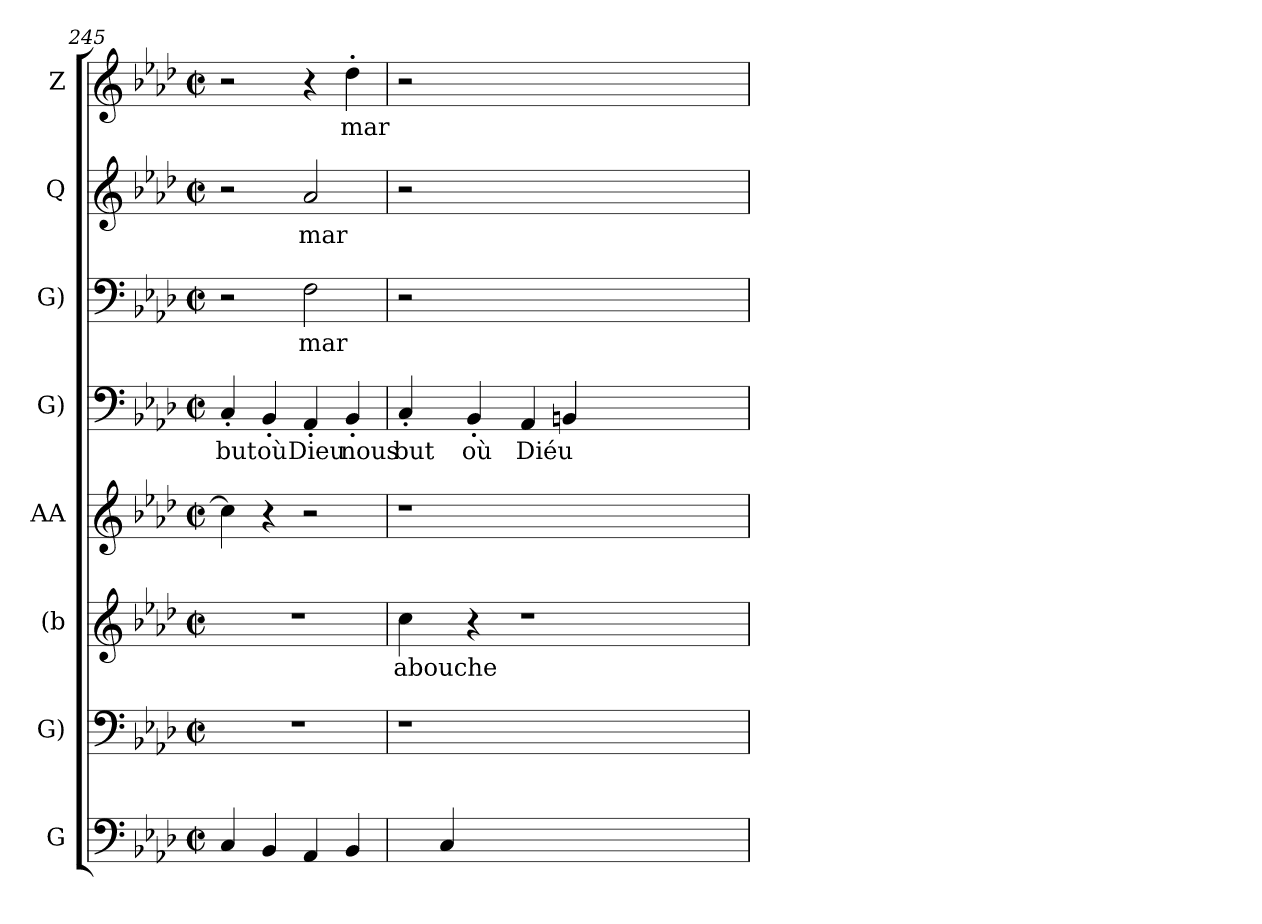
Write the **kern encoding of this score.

**kern	**kern	**kern	**text	**kern	**kern	**text	**kern	**text	**kern	**text	**kern	**text
*part8	*part7	*part6	*part6	*part5	*part4	*part4	*part3	*part3	*part2	*part2	*part1	*part1
*staff8	*staff7	*staff6	*staff6	*staff5	*staff4	*staff4	*staff3	*staff3	*staff2	*staff2	*staff1	*staff1
*I"G	*I"G)	*I"(b	*	*I"AA	*I"G)	*	*I"G)	*	*I"Q	*	*I"Z	*
*clefF4	*clefF4	*clefG2	*	*clefG2	*clefF4	*	*clefF4	*	*clefG2	*	*clefG2	*
*k[b-e-a-d-]	*k[b-e-a-d-]	*k[b-e-a-d-]	*	*k[b-e-a-d-]	*k[b-e-a-d-]	*	*k[b-e-a-d-]	*	*k[b-e-a-d-]	*	*k[b-e-a-d-]	*
*M2/2	*M2/2	*M2/2	*	*M2/2	*M2/2	*	*M2/2	*	*M2/2	*	*M2/2	*
*met(c|)	*met(c|)	*met(c|)	*	*met(c|)	*met(c|)	*	*met(c|)	*	*met(c|)	*	*met(c|)	*
=245	=245	=245	=245	=245	=245	=245	=245	=245	=245	=245	=245	=245
4Ci/	1r	1r	.	4cci\]	4C'<i/	but	2r	.	2r	.	2r	.
4BB-i/	.	.	.	4r	4BB-'<i/	où	.	.	.	.	.	.
4AA-i/	.	.	.	2r	4AA-'<i/	Dieu	2Fi\	mar-	2a-i/	mar-	4r	.
4BB-i/	.	.	.	.	4BB-'<i/	nous	.	.	.	.	4dd-'>i\	mar-
!!LO:PB:g=z
=246	=246	=246	=246	=246	=246	=246	=246	=246	=246	=246	=246	=246
4ryy	1r	4cci\	abouche	1r	4C'<i/	but	2r	.	2r	.	2r	.
4Ci/	.	8ryy	.	.	8ryy	.	.	.	.	.	.	.
.	.	4r	.	.	4BB-'<i/	où	.	.	.	.	.	.
2ryy	.	.	.	.	.	.	2ryy	.	2ryy	.	2ryy	.
.	.	1r	.	.	4AA-i/	Diéu	.	.	.	.	.	.
.	.	.	.	.	4BBj/	.	.	.	.	.	.	.
1ryy	1ryy	.	.	1ryy	.	.	1ryy	.	1ryy	.	1ryy	.
.	.	.	.	.	8ryy	.	.	.	.	.	.	.
.	.	.	.	.	2.ryy	.	.	.	.	.	.	.
.	.	4.ryy	.	.	.	.	.	.	.	.	.	.
=	=	=	=	=	=	=	=	=	=	=	=	=
*-	*-	*-	*-	*-	*-	*-	*-	*-	*-	*-	*-	*-
